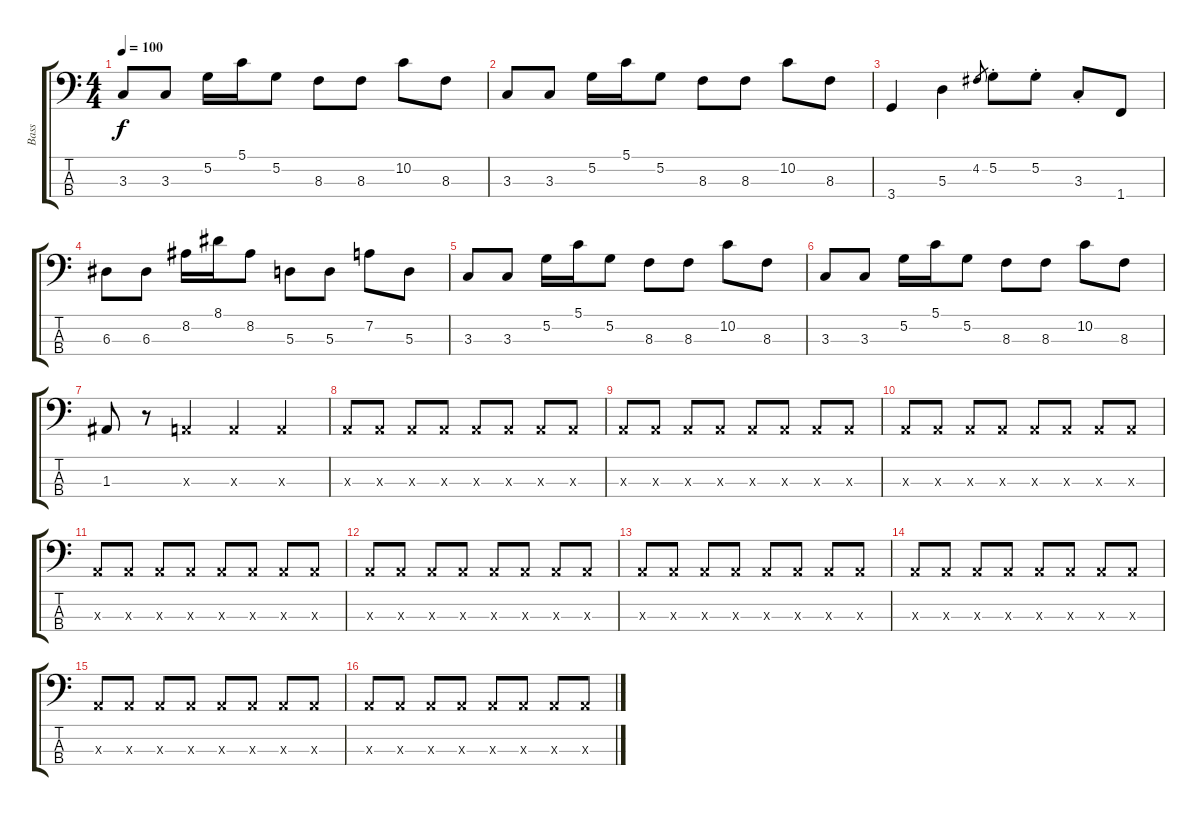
\track ("Bass" "Bass") {instrument electricbassfinger}
\staff {score tabs}
\tuning (G2 D2 A1 E1) {hide}
\ts (4 4)
\tempo 100
\clef f4
\ks c
3.3.8{dy f} 3.3.8 5.2.16 5.1.16 5.2.8 8.3.8 8.3.8 10.2.8 8.3.8 |
3.3.8 3.3.8 5.2.16 5.1.16 5.2.8 8.3.8 8.3.8 10.2.8 8.3.8 |
3.4.4 5.3.4 4.2.8{gr} 5.2{st}.8 5.2{st}.8 3.3{st}.8 1.4.8 |
6.3.8 6.3.8 8.2.16 8.1.16 8.2.8 5.3.8 5.3.8 7.2.8 5.3.8 |
3.3.8 3.3.8 5.2.16 5.1.16 5.2.8 8.3.8 8.3.8 10.2.8 8.3.8 |
3.3.8 3.3.8 5.2.16 5.1.16 5.2.8 8.3.8 8.3.8 10.2.8 8.3.8 |
1.3.8 r.8 0.3{x}.4 0.3{x}.4 0.3{x}.4 |
0.3{x}.8 0.3{x}.8 0.3{x}.8 0.3{x}.8 0.3{x}.8 0.3{x}.8 0.3{x}.8 0.3{x}.8 |
0.3{x}.8 0.3{x}.8 0.3{x}.8 0.3{x}.8 0.3{x}.8 0.3{x}.8 0.3{x}.8 0.3{x}.8 |
0.3{x}.8 0.3{x}.8 0.3{x}.8 0.3{x}.8 0.3{x}.8 0.3{x}.8 0.3{x}.8 0.3{x}.8 |
0.3{x}.8 0.3{x}.8 0.3{x}.8 0.3{x}.8 0.3{x}.8 0.3{x}.8 0.3{x}.8 0.3{x}.8 |
0.3{x}.8 0.3{x}.8 0.3{x}.8 0.3{x}.8 0.3{x}.8 0.3{x}.8 0.3{x}.8 0.3{x}.8 |
0.3{x}.8 0.3{x}.8 0.3{x}.8 0.3{x}.8 0.3{x}.8 0.3{x}.8 0.3{x}.8 0.3{x}.8 |
0.3{x}.8 0.3{x}.8 0.3{x}.8 0.3{x}.8 0.3{x}.8 0.3{x}.8 0.3{x}.8 0.3{x}.8 |
0.3{x}.8 0.3{x}.8 0.3{x}.8 0.3{x}.8 0.3{x}.8 0.3{x}.8 0.3{x}.8 0.3{x}.8 |
0.3{x}.8 0.3{x}.8 0.3{x}.8 0.3{x}.8 0.3{x}.8 0.3{x}.8 0.3{x}.8 0.3{x}.8
